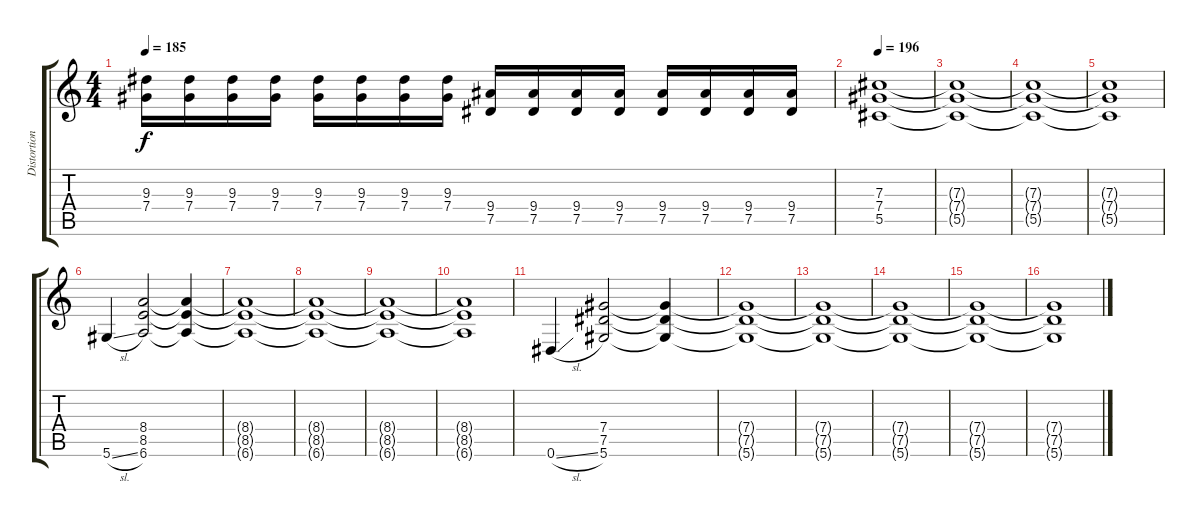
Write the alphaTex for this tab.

\track ("Distortion Guitar" "Distortion") {instrument distortionguitar}
\staff {score tabs}
\tuning (Eb4 Bb3 Gb3 Db3 Ab2 Eb2) {hide}
\ts (4 4)
\tempo 185
\clef g2
\ks c
(9.3 7.4).16{dy f} (9.3 7.4).16 (9.3 7.4).16 (9.3 7.4).16 (9.3 7.4).16 (9.3 7.4).16 (9.3 7.4).16 (9.3 7.4).16 (9.4 7.5).16 (9.4 7.5).16 (9.4 7.5).16 (9.4 7.5).16 (9.4 7.5).16 (9.4 7.5).16 (9.4 7.5).16 (9.4 7.5).16 |
\tempo 196
(7.3 7.4 5.5).1 |
(7.3{t} 7.4{t} 5.5{t}).1 |
(7.3{t} 7.4{t} 5.5{t}).1 |
(7.3{t} 7.4{t} 5.5{t}).1 |
5.6{sl}.4 (8.4 8.5 6.6).2 (8.4{t} 8.5{t} 6.6{t}).4 |
(8.4{t} 8.5{t} 6.6{t}).1 |
(8.4{t} 8.5{t} 6.6{t}).1 |
(8.4{t} 8.5{t} 6.6{t}).1 |
(8.4{t} 8.5{t} 6.6{t}).1 |
0.6{sl}.4 (7.4 7.5 5.6).2 (7.4{t} 7.5{t} 5.6{t}).4 |
(7.4{t} 7.5{t} 5.6{t}).1{volume 8} |
(7.4{t} 7.5{t} 5.6{t}).1{volume 6} |
(7.4{t} 7.5{t} 5.6{t}).1{volume 4} |
(7.4{t} 7.5{t} 5.6{t}).1{volume 2} |
(7.4{t} 7.5{t} 5.6{t}).1
